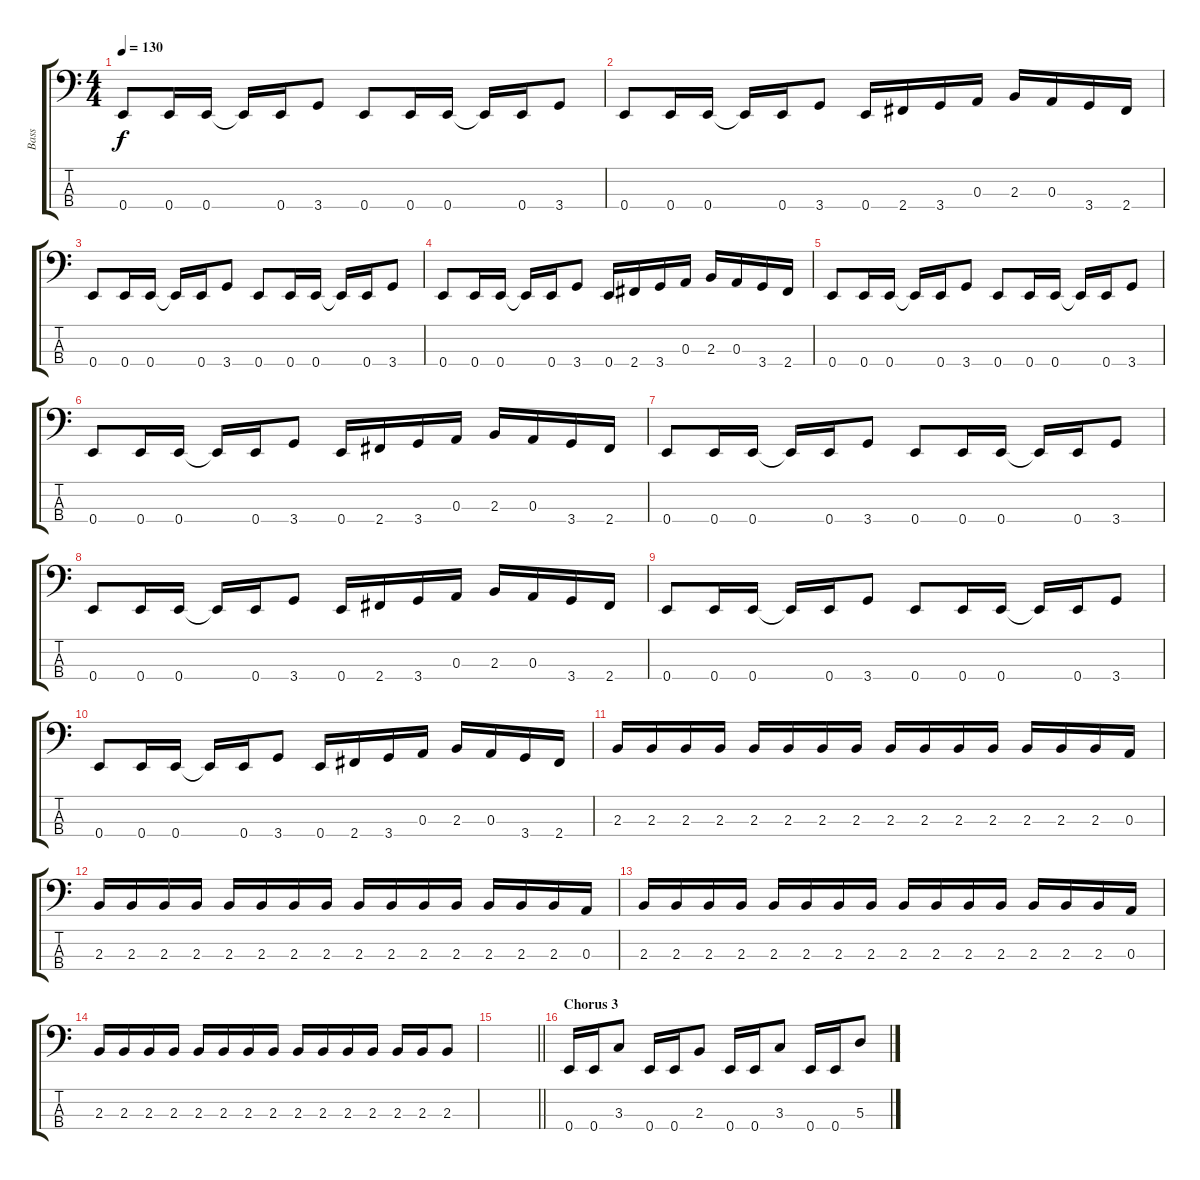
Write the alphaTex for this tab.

\track ("Bass" "Bass") {instrument electricbassfinger}
\staff {score tabs}
\tuning (G2 D2 A1 E1) {hide}
\ts (4 4)
\tempo 130
\clef f4
\ks c
0.4.8{dy f} 0.4.16 0.4.16 0.4{t}.16 0.4.16 3.4.8 0.4.8 0.4.16 0.4.16 0.4{t}.16 0.4.16 3.4.8 |
0.4.8 0.4.16 0.4.16 0.4{t}.16 0.4.16 3.4.8 0.4.16 2.4.16 3.4.16 0.3.16 2.3.16 0.3.16 3.4.16 2.4.16 |
0.4.8 0.4.16 0.4.16 0.4{t}.16 0.4.16 3.4.8 0.4.8 0.4.16 0.4.16 0.4{t}.16 0.4.16 3.4.8 |
0.4.8 0.4.16 0.4.16 0.4{t}.16 0.4.16 3.4.8 0.4.16 2.4.16 3.4.16 0.3.16 2.3.16 0.3.16 3.4.16 2.4.16 |
0.4.8 0.4.16 0.4.16 0.4{t}.16 0.4.16 3.4.8 0.4.8 0.4.16 0.4.16 0.4{t}.16 0.4.16 3.4.8 |
0.4.8 0.4.16 0.4.16 0.4{t}.16 0.4.16 3.4.8 0.4.16 2.4.16 3.4.16 0.3.16 2.3.16 0.3.16 3.4.16 2.4.16 |
0.4.8 0.4.16 0.4.16 0.4{t}.16 0.4.16 3.4.8 0.4.8 0.4.16 0.4.16 0.4{t}.16 0.4.16 3.4.8 |
0.4.8 0.4.16 0.4.16 0.4{t}.16 0.4.16 3.4.8 0.4.16 2.4.16 3.4.16 0.3.16 2.3.16 0.3.16 3.4.16 2.4.16 |
0.4.8 0.4.16 0.4.16 0.4{t}.16 0.4.16 3.4.8 0.4.8 0.4.16 0.4.16 0.4{t}.16 0.4.16 3.4.8 |
0.4.8 0.4.16 0.4.16 0.4{t}.16 0.4.16 3.4.8 0.4.16 2.4.16 3.4.16 0.3.16 2.3.16 0.3.16 3.4.16 2.4.16 |
2.3.16 2.3.16 2.3.16 2.3.16 2.3.16 2.3.16 2.3.16 2.3.16 2.3.16 2.3.16 2.3.16 2.3.16 2.3.16 2.3.16 2.3.16 0.3.16 |
2.3.16 2.3.16 2.3.16 2.3.16 2.3.16 2.3.16 2.3.16 2.3.16 2.3.16 2.3.16 2.3.16 2.3.16 2.3.16 2.3.16 2.3.16 0.3.16 |
2.3.16 2.3.16 2.3.16 2.3.16 2.3.16 2.3.16 2.3.16 2.3.16 2.3.16 2.3.16 2.3.16 2.3.16 2.3.16 2.3.16 2.3.16 0.3.16 |
2.3.16 2.3.16 2.3.16 2.3.16 2.3.16 2.3.16 2.3.16 2.3.16 2.3.16 2.3.16 2.3.16 2.3.16 2.3.16 2.3.16 2.3.8 |
\barLineRight lightlight
|
\section ("" "Chorus 3")
0.4.16 0.4.16 3.3.8 0.4.16 0.4.16 2.3.8 0.4.16 0.4.16 3.3.8 0.4.16 0.4.16 5.3.8
